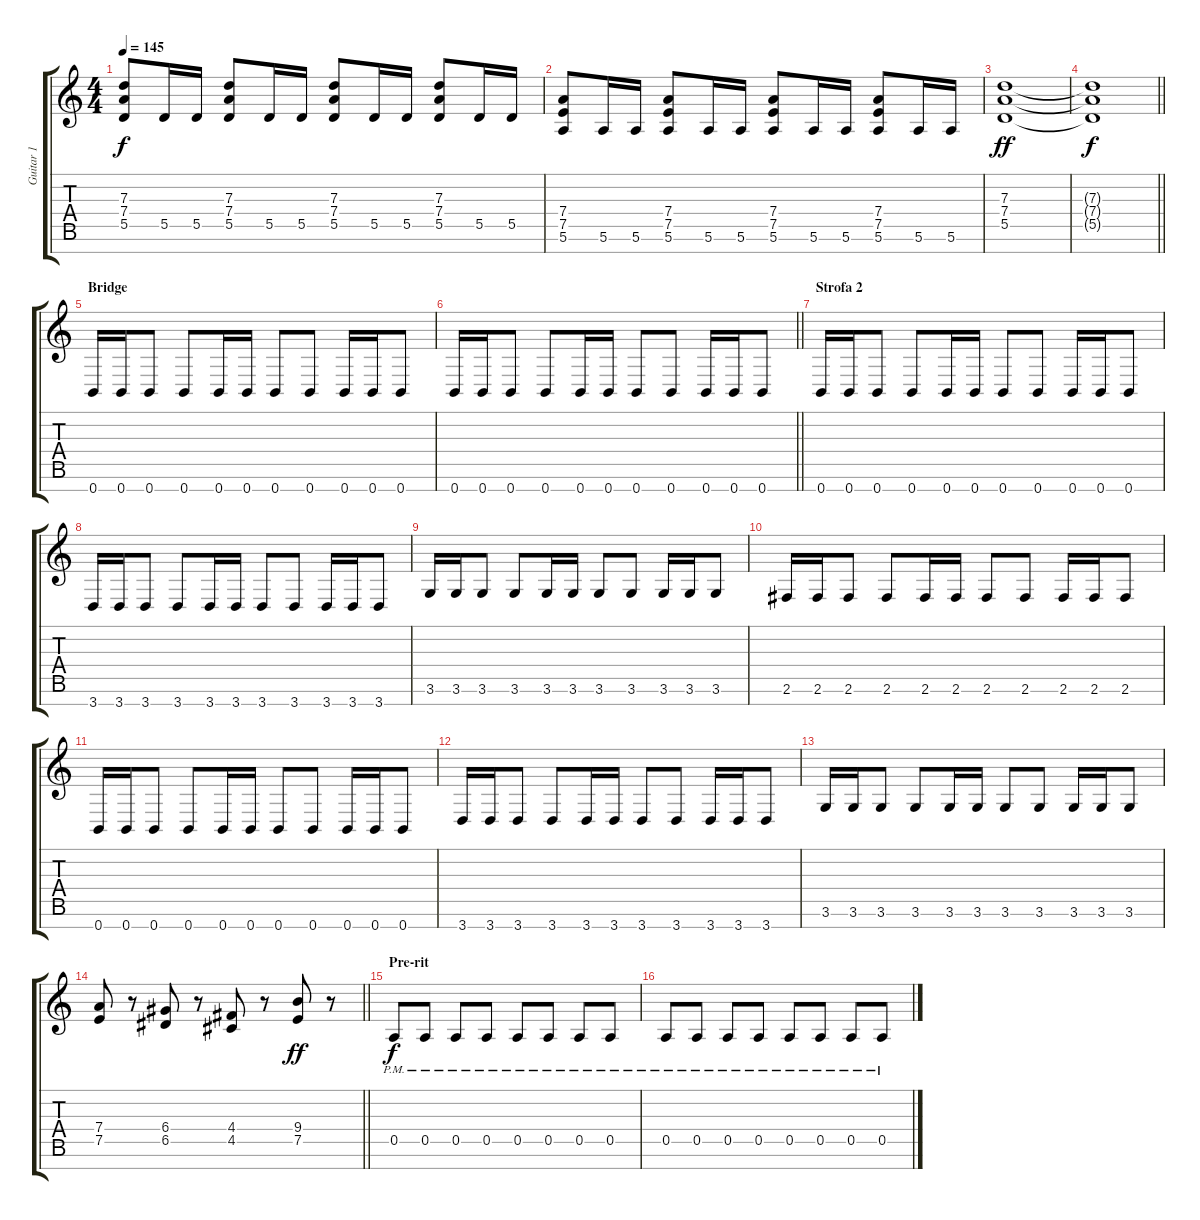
\track ("Guitar 1" "Guitar 1") {instrument distortionguitar}
\staff {score tabs}
\tuning (E4 B3 G3 D3 A2 E2 B1) {hide}
\ts (4 4)
\tempo 145
\clef g2
\ks c
(7.3 7.4 5.5).8{dy f} 5.5.16 5.5.16 (7.3 7.4 5.5).8 5.5.16 5.5.16 (7.3 7.4 5.5).8 5.5.16 5.5.16 (7.3 7.4 5.5).8 5.5.16 5.5.16 |
(7.4 7.5 5.6).8 5.6.16 5.6.16 (7.4 7.5 5.6).8 5.6.16 5.6.16 (7.4 7.5 5.6).8 5.6.16 5.6.16 (7.4 7.5 5.6).8 5.6.16 5.6.16 |
(7.3 7.4 5.5).1{dy ff} |
\barLineRight lightlight
(7.3{t} 7.4{t} 5.5{t}).1{dy f} |
\section ("" "Bridge")
0.7.16 0.7.16 0.7.8 0.7.8 0.7.16 0.7.16 0.7.8 0.7.8 0.7.16 0.7.16 0.7.8 |
\barLineRight lightlight
0.7.16 0.7.16 0.7.8 0.7.8 0.7.16 0.7.16 0.7.8 0.7.8 0.7.16 0.7.16 0.7.8 |
\section ("" "Strofa 2")
0.7.16{volume 13 instrument distortionguitar} 0.7.16 0.7.8 0.7.8 0.7.16 0.7.16 0.7.8 0.7.8 0.7.16 0.7.16 0.7.8 |
3.7.16 3.7.16 3.7.8 3.7.8 3.7.16 3.7.16 3.7.8 3.7.8 3.7.16 3.7.16 3.7.8 |
3.6.16 3.6.16 3.6.8 3.6.8 3.6.16 3.6.16 3.6.8 3.6.8 3.6.16 3.6.16 3.6.8 |
2.6.16 2.6.16 2.6.8 2.6.8 2.6.16 2.6.16 2.6.8 2.6.8 2.6.16 2.6.16 2.6.8 |
0.7.16 0.7.16 0.7.8 0.7.8 0.7.16 0.7.16 0.7.8 0.7.8 0.7.16 0.7.16 0.7.8 |
3.7.16 3.7.16 3.7.8 3.7.8 3.7.16 3.7.16 3.7.8 3.7.8 3.7.16 3.7.16 3.7.8 |
3.6.16 3.6.16 3.6.8 3.6.8 3.6.16 3.6.16 3.6.8 3.6.8 3.6.16 3.6.16 3.6.8 |
\barLineRight lightlight
(7.4 7.5).8 r.8 (6.4 6.5).8 r.8 (4.4 4.5).8 r.8 (9.4 7.5).8{dy ff} r.8 |
\section ("" "Pre-rit")
0.5{pm}.8{dy f} 0.5{pm}.8 0.5{pm}.8 0.5{pm}.8 0.5{pm}.8 0.5{pm}.8 0.5{pm}.8 0.5{pm}.8 |
0.5{pm}.8 0.5{pm}.8 0.5{pm}.8 0.5{pm}.8 0.5{pm}.8 0.5{pm}.8 0.5{pm}.8 0.5{pm}.8
